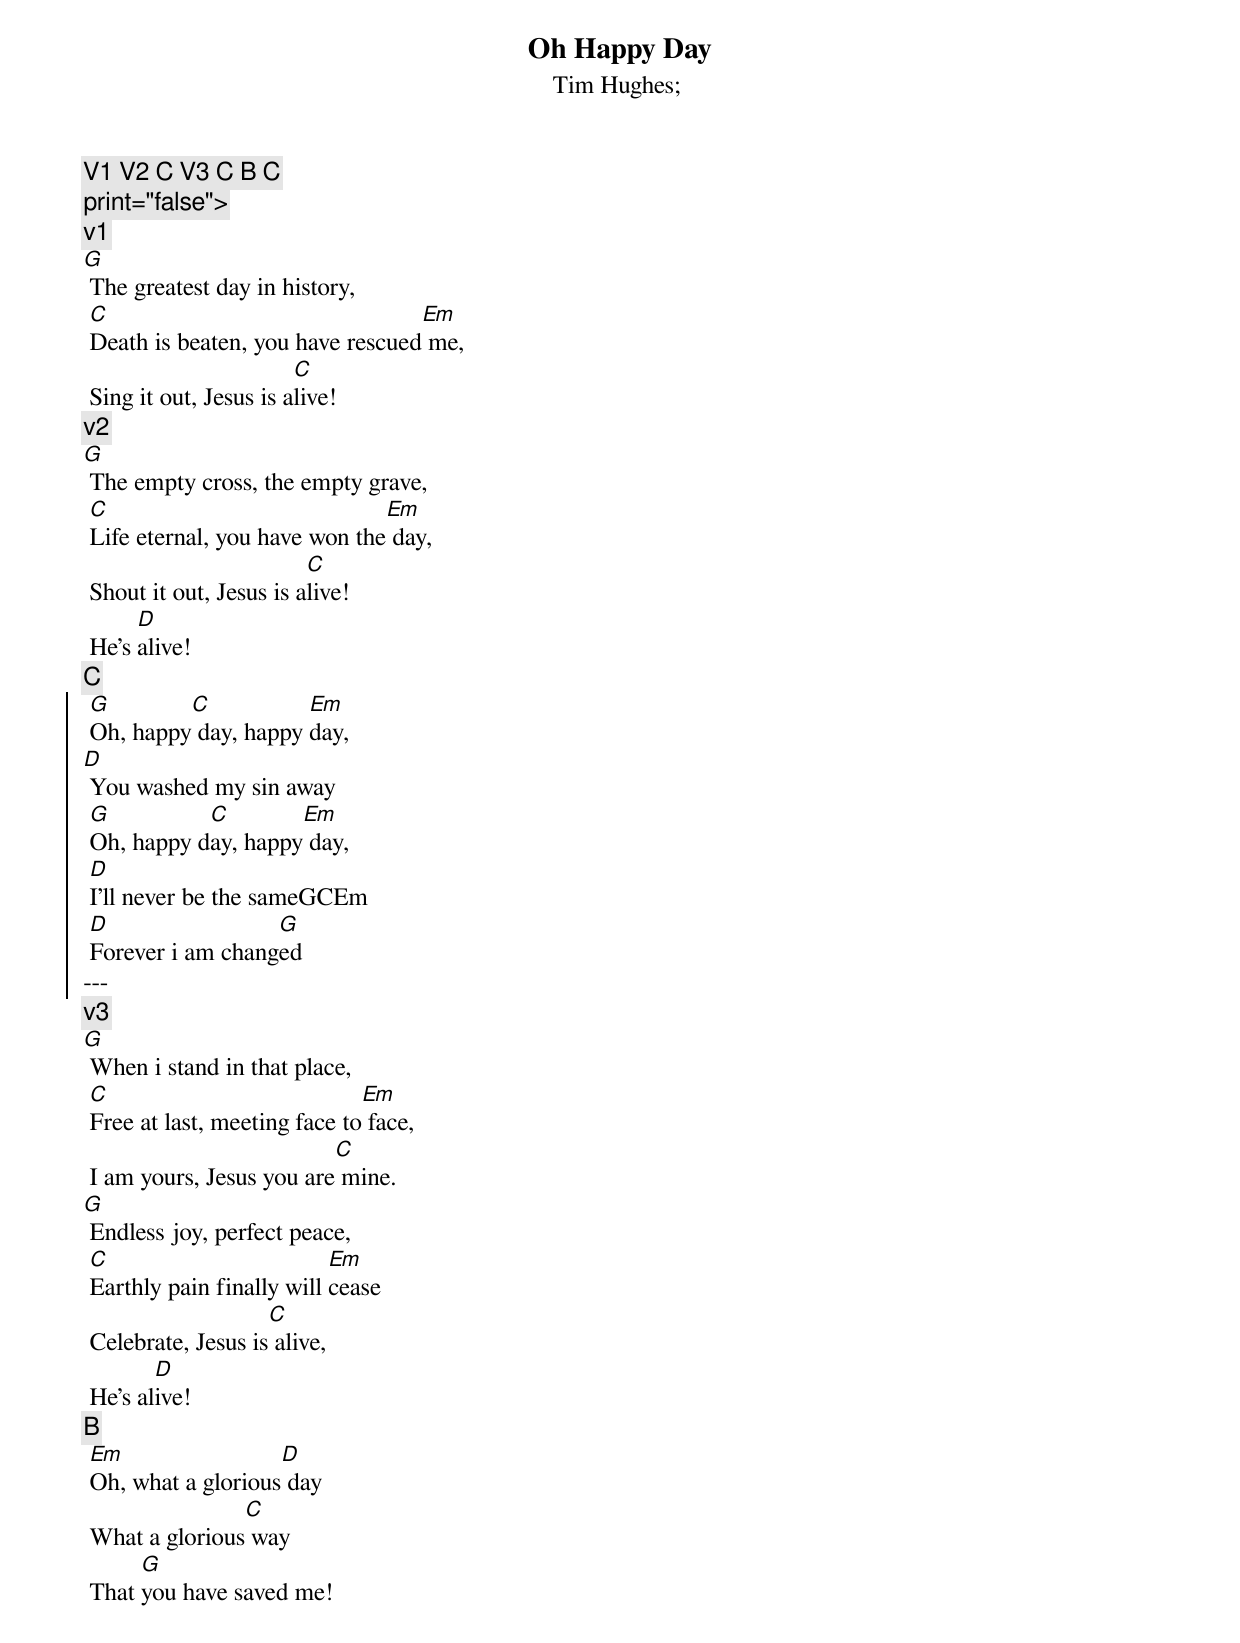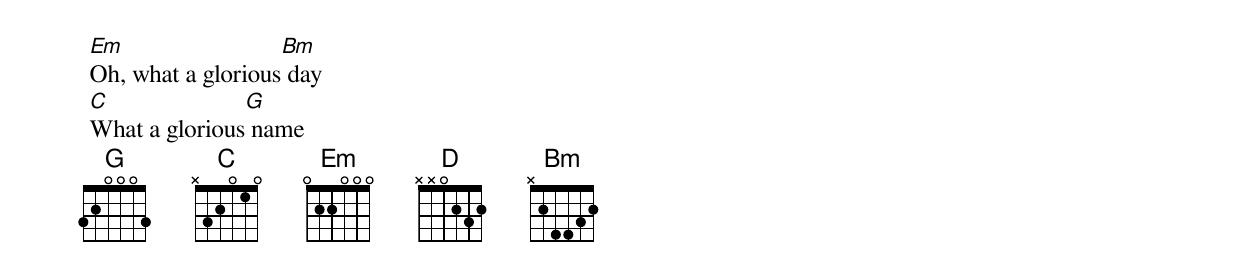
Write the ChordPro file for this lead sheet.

{title:Oh Happy Day}
{subtitle:Tim Hughes}
{subtitle:}
{comment:V1 V2 C V3 C B C}
{comment:}
{comment:print="false">}
{comment:v1}
[G] The greatest day in history,
 [C]Death is beaten, you have rescued[Em] me,
 Sing it out, Jesus is a[C]live!
{comment:v2}
[G] The empty cross, the empty grave,
 [C]Life eternal, you have won the[Em] day,
 Shout it out, Jesus is a[C]live!
 He's [D]alive!
{comment:C}
{soc}
 [G]Oh, happy[C] day, happy [Em]day,
[D] You washed my sin away
 [G]Oh, happy d[C]ay, happy[Em] day,
 [D]I'll never be the sameGCEm
 [D]Forever i am chang[G]ed
---
{eoc}
{comment:v3}
[G] When i stand in that place,
 [C]Free at last, meeting face to[Em] face,
 I am yours, Jesus you are[C] mine.
[G] Endless joy, perfect peace,
 [C]Earthly pain finally will [Em]cease
 Celebrate, Jesus is[C] alive,
 He's al[D]ive!
{comment:B}
 [Em]Oh, what a glorious[D] day
 What a glorious[C] way
 That [G]you have saved me!
 [Em]Oh, what a glorious[Bm] day
 [C]What a glorious[G] name
